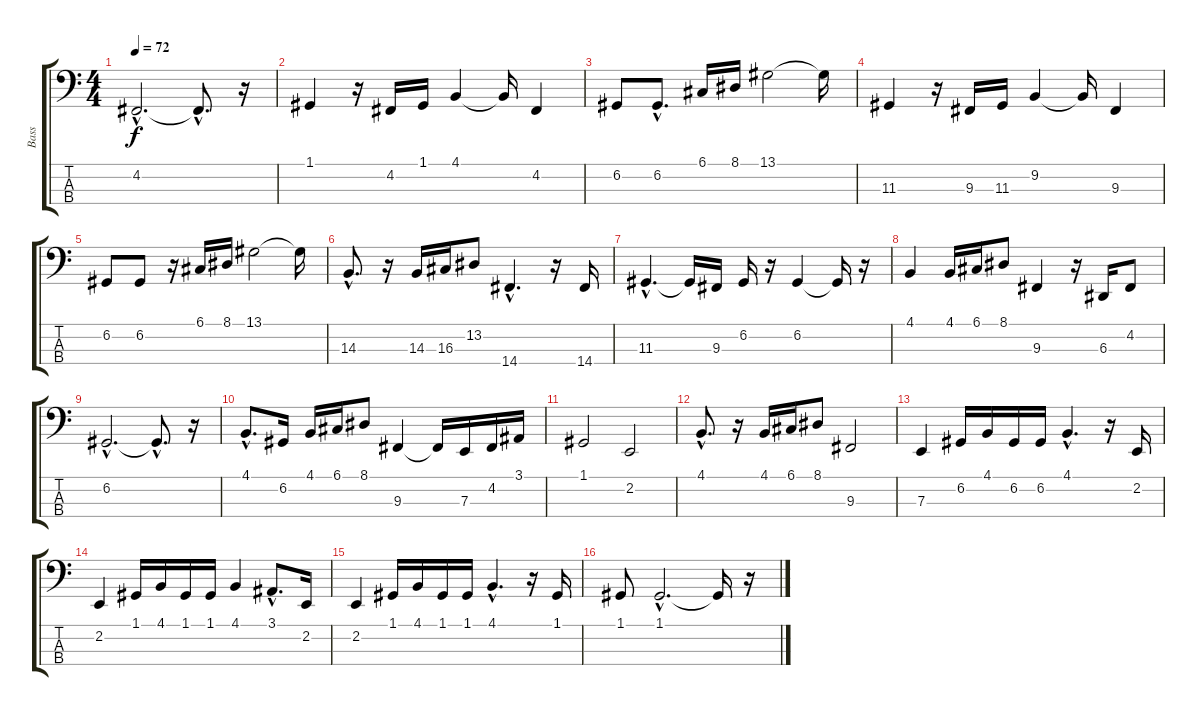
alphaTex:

\track ("Bass  " "Bass  ") {instrument electricpiano1}
\staff {score tabs}
\tuning (G2 D2 A1 E1) {hide}
\ts (4 4)
\tempo 72
\clef f4
\ks c
4.2{hac}.2{d dy f} 4.2{hac t}.8{d} r.16 |
1.1.4 r.16 4.2.16 1.1.16 4.1.4 4.1{t}.16 4.2.4 |
6.2.8 6.2{hac}.8{d} 6.1.16 8.1.16 13.1.2 13.1{t}.16 |
11.3.4 r.16 9.3.16 11.3.16 9.2.4 9.2{t}.16 9.3.4 |
6.2.8 6.2.8 r.16 6.1.16 8.1.16 13.1.2 13.1{t}.16 |
14.3{hac}.8{d} r.16 14.3.16 16.3.16 13.2.8 14.4{hac}.4{d} r.16 14.4.16 |
11.3{hac}.4{d} 11.3{t}.16 9.3.16 6.2.16 r.16 6.2.4 6.2{t}.16 r.16 |
4.1.4 4.1.16 6.1.16 8.1.8 9.3.4 r.16 6.3.16 4.2.8 |
6.2{hac}.2{d} 6.2{hac t}.8{d} r.16 |
4.1{hac}.8{d} 6.2.16 4.1.16 6.1.16 8.1.8 9.3.4 9.3{t}.16 7.3.16 4.2.16 3.1.16 |
1.1.2 2.2.2 |
4.1{hac}.8{d} r.16 4.1.16 6.1.16 8.1.8 9.3.2 |
7.3.4 6.2.16 4.1.16 6.2.16 6.2.16 4.1{hac}.4{d} r.16 2.2.16 |
2.2.4 1.1.16 4.1.16 1.1.16 1.1.16 4.1.4 3.1{hac}.8{d} 2.2.16 |
2.2.4 1.1.16 4.1.16 1.1.16 1.1.16 4.1{hac}.4{d} r.16 1.1.16 |
1.1.8 1.1{hac}.2{d} 1.1{t}.16 r.16
